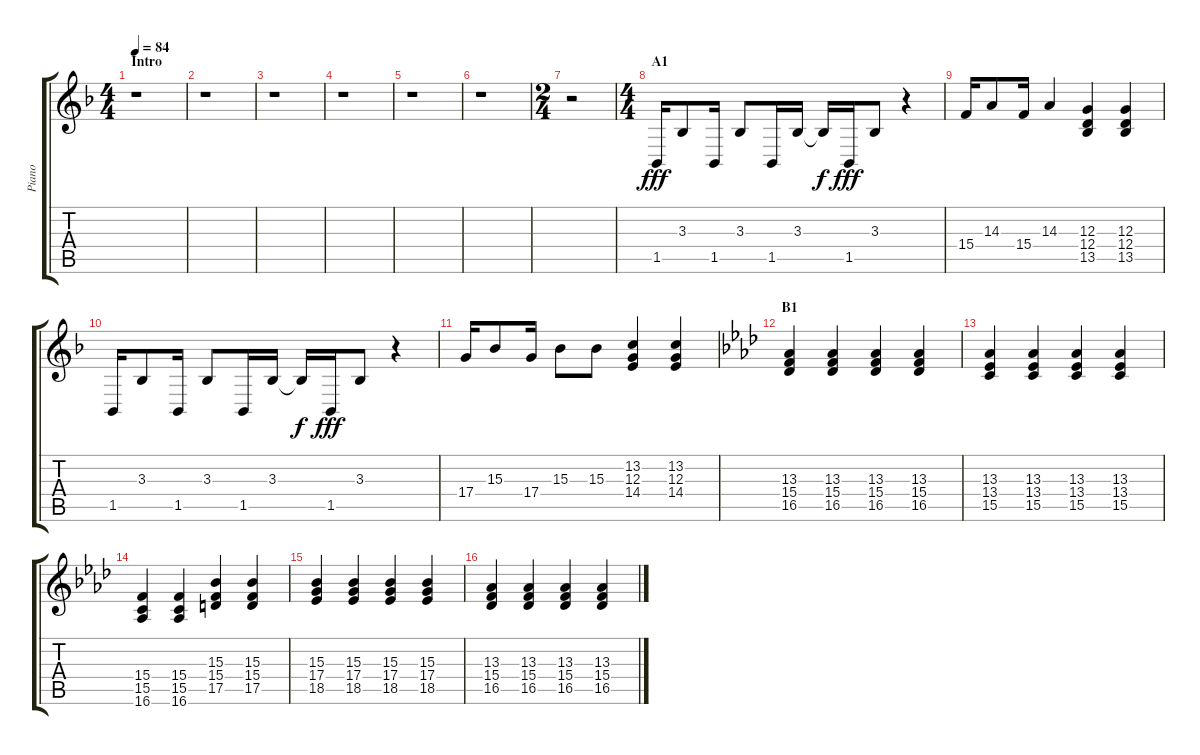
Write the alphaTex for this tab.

\track ("Piano" "Piano") {instrument acousticgrandpiano}
\staff {score tabs}
\tuning (E4 B3 G3 D3 A2 E2) {hide}
\ts (4 4)
\section ("" "Intro")
\tempo 84
\clef g2
\ks f
r.1{dy fff instrument acousticgrandpiano} |
r.1 |
r.1 |
r.1 |
r.1 |
r.1 |
\ts (2 4)
r.2 |
\ts (4 4)
\section ("" "A1")
1.5.16 3.3.8 1.5.16 3.3.8 1.5.16 3.3.16 3.3{t}.16{dy f} 1.5.16{dy fff} 3.3.8 r.4 |
15.4.16 14.3.8 15.4.16 14.3.4 (12.3 12.4 13.5).4 (12.3 12.4 13.5).4 |
1.5.16 3.3.8 1.5.16 3.3.8 1.5.16 3.3.16 3.3{t}.16{dy f} 1.5.16{dy fff} 3.3.8 r.4 |
17.4.16 15.3.8 17.4.16 15.3.8 15.3.8 (13.2 12.3 14.4).4 (13.2 12.3 14.4).4 |
\section ("" "B1")
\ks ab
(13.3 15.4 16.5).4 (13.3 15.4 16.5).4 (13.3 15.4 16.5).4 (13.3 15.4 16.5).4 |
(13.3 13.4 15.5).4 (13.3 13.4 15.5).4 (13.3 13.4 15.5).4 (13.3 13.4 15.5).4 |
(15.4 15.5 16.6).4 (15.4 15.5 16.6).4 (15.3 15.4 17.5).4 (15.3 15.4 17.5).4 |
(15.3 17.4 18.5).4 (15.3 17.4 18.5).4 (15.3 17.4 18.5).4 (15.3 17.4 18.5).4 |
(13.3 15.4 16.5).4 (13.3 15.4 16.5).4 (13.3 15.4 16.5).4 (13.3 15.4 16.5).4
